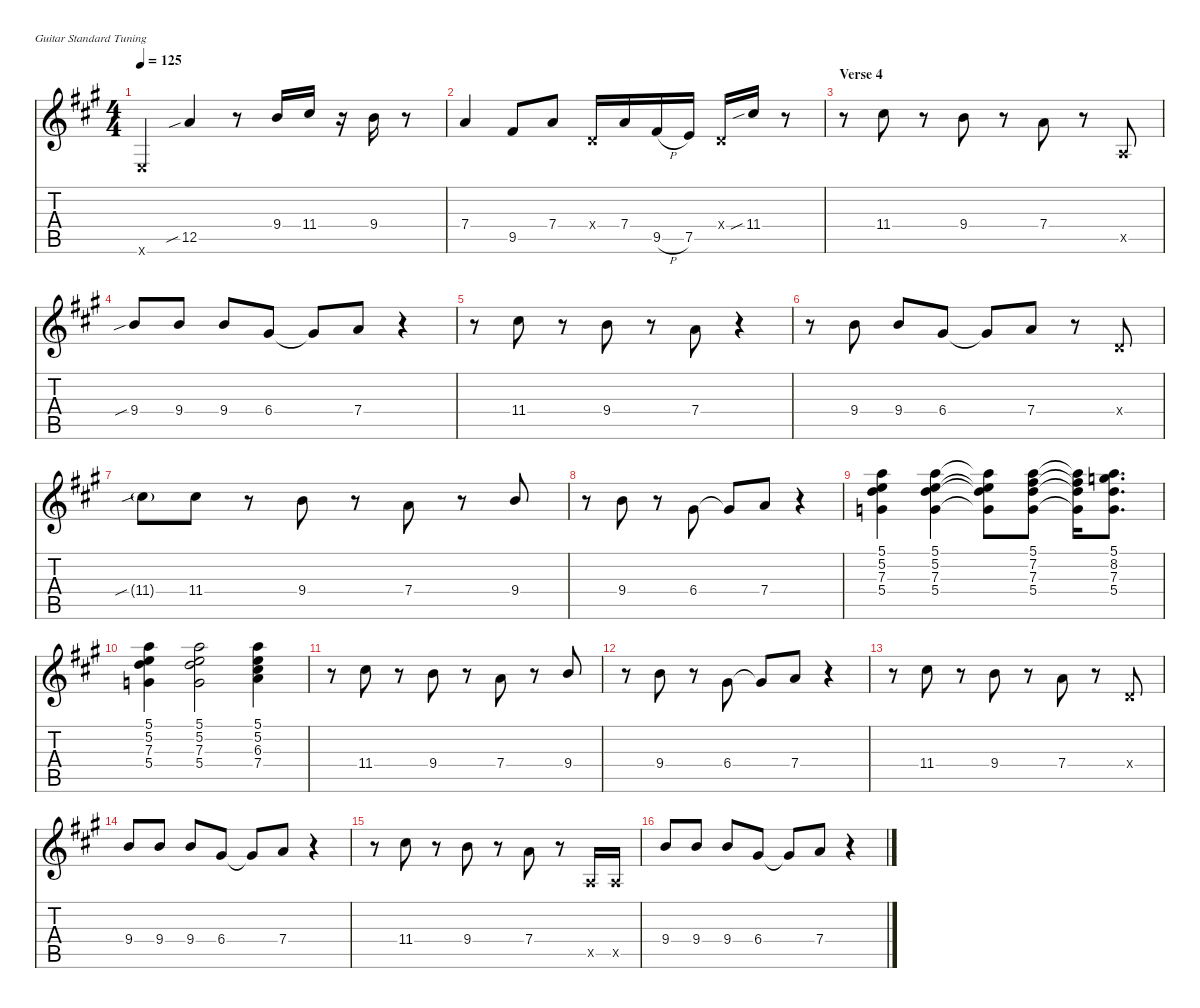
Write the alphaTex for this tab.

\defaultSystemsLayout 4
\hideDynamics
\bracketExtendMode nobrackets
\singleTrackTrackNamePolicy hidden
\multiTrackTrackNamePolicy hidden
\otherSystemsTrackNameOrientation horizontal
\track ("Guitar" "el.guit.") {instrument electricguitarclean}
\staff {score tabs}
\tuning (E4 B3 G3 D3 A2 E2)
\ts (4 4)
\tempo 125
\clef g2
\ks a
0.6{x acc forcenatural}.4{dy f beam Up} 12.5{sib acc forcenatural}.4{beam Up} r.8{beam Up} 9.4{acc forcenatural}.16{beam Down} 11.4{acc #}.16{beam Down} r.16{beam Down} 9.4{acc forcenatural}.16{beam Down} r.8{beam Down} |
7.4{acc forcenatural}.4{beam Up} 9.5{acc #}.8{beam Up} 7.4{acc forcenatural}.8{beam Up} 0.4{x acc forcenatural}.16{beam Up} 7.4{acc forcenatural}.16{beam Up} 9.5{h acc #}.16{beam Up} 7.5{acc forcenatural}.16{beam Up} 0.4{x acc forcenatural}.16{beam Up} 11.4{sib acc #}.16{beam Up} r.8{beam Up} |
\section ("" "Verse 4")
r.8{beam Down} 11.4{acc #}.8{beam Down} r.8{beam Down} 9.4{acc forcenatural}.8{beam Down} r.8{beam Down} 7.4{acc forcenatural}.8{beam Up} r.8{beam Up} 0.5{x acc forcenatural}.8{beam Up} |
9.4{sib acc forcenatural}.8{beam Up} 9.4{acc forcenatural}.8{beam Up} 9.4{acc forcenatural}.8{beam Up} 6.4{acc #}.8{beam Up} 6.4{t acc #}.8{beam Up} 7.4{acc forcenatural}.8{beam Up} r.4{beam Up} |
r.8{beam Down} 11.4{acc #}.8{beam Down} r.8{beam Down} 9.4{acc forcenatural}.8{beam Down} r.8{beam Down} 7.4{acc forcenatural}.8{beam Up} r.4{beam Up} |
r.8{beam Down} 9.4{acc forcenatural}.8{beam Down} 9.4{acc forcenatural}.8{beam Up} 6.4{acc #}.8{beam Up} 6.4{t acc #}.8{beam Up} 7.4{acc forcenatural}.8{beam Up} r.8{beam Up} 0.4{x acc forcenatural}.8{beam Up} |
11.4{sib g acc #}.8{beam Down} 11.4{acc #}.8{beam Down} r.8{beam Down} 9.4{acc forcenatural}.8{beam Down} r.8{beam Down} 7.4{acc forcenatural}.8{beam Up} r.8{beam Up} 9.4{acc forcenatural}.8{beam Up} |
r.8{beam Down} 9.4{acc forcenatural}.8{beam Down} r.8{beam Down} 6.4{acc #}.8{beam Up} 6.4{t acc #}.8{beam Up} 7.4{acc forcenatural}.8{beam Up} r.4{beam Up} |
(5.1{acc forcenatural} 5.2{acc forcenatural} 7.3{acc forcenatural} 5.4{acc forcenatural}).4{beam Down} (5.1{acc forcenatural} 5.2{acc forcenatural} 7.3{acc forcenatural} 5.4{acc forcenatural}).4{beam Down} (5.1{t acc forcenatural} 5.2{t acc forcenatural} 7.3{t acc forcenatural} 5.4{t acc forcenatural}).8{beam Down} (5.1{acc forcenatural} 7.2{acc #} 7.3{acc forcenatural} 5.4{acc forcenatural}).8{beam Down} (5.1{t acc forcenatural} 7.2{t acc #} 7.3{t acc forcenatural} 5.4{t acc forcenatural}).16{beam Down} (5.1{acc forcenatural} 8.2{acc forcenatural} 7.3{acc forcenatural} 5.4{acc forcenatural}).8{d beam Down} |
(5.1{acc forcenatural} 5.2{acc forcenatural} 7.3{acc forcenatural} 5.4{acc forcenatural}).4{beam Down} (5.1{acc forcenatural} 5.2{acc forcenatural} 7.3{acc forcenatural} 5.4{acc forcenatural}).2{beam Down} (5.1{acc forcenatural} 5.2{acc forcenatural} 6.3{acc #} 7.4{acc forcenatural}).4{beam Down} |
r.8{beam Down} 11.4{acc #}.8{beam Down} r.8{beam Down} 9.4{acc forcenatural}.8{beam Down} r.8{beam Down} 7.4{acc forcenatural}.8{beam Up} r.8{beam Up} 9.4{acc forcenatural}.8{beam Up} |
r.8{beam Down} 9.4{acc forcenatural}.8{beam Down} r.8{beam Down} 6.4{acc #}.8{beam Up} 6.4{t acc #}.8{beam Up} 7.4{acc forcenatural}.8{beam Up} r.4{beam Up} |
r.8{beam Down} 11.4{acc #}.8{beam Down} r.8{beam Down} 9.4{acc forcenatural}.8{beam Down} r.8{beam Down} 7.4{acc forcenatural}.8{beam Up} r.8{beam Up} 0.4{x acc forcenatural}.8{beam Up} |
9.4{acc forcenatural}.8{beam Up} 9.4{acc forcenatural}.8{beam Up} 9.4{acc forcenatural}.8{beam Up} 6.4{acc #}.8{beam Up} 6.4{t acc #}.8{beam Up} 7.4{acc forcenatural}.8{beam Up} r.4{beam Up} |
r.8{beam Down} 11.4{acc #}.8{beam Down} r.8{beam Down} 9.4{acc forcenatural}.8{beam Down} r.8{beam Down} 7.4{acc forcenatural}.8{beam Up} r.8{beam Up} 0.5{x acc forcenatural}.16{beam Up} 0.5{x acc forcenatural}.16{beam Up} |
9.4{acc forcenatural}.8{beam Up} 9.4{acc forcenatural}.8{beam Up} 9.4{acc forcenatural}.8{beam Up} 6.4{acc #}.8{beam Up} 6.4{t acc #}.8{beam Up} 7.4{acc forcenatural}.8{beam Up} r.4{beam Up}
